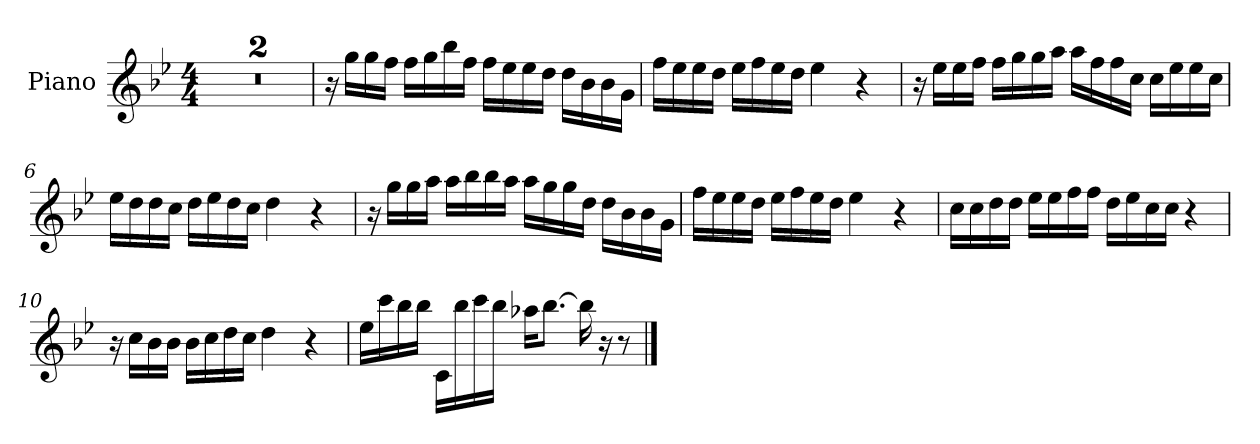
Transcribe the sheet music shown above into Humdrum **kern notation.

**kern
*part1
*staff1
*I"Piano
*I'Pno.
*clefG2
*k[b-e-]
!!LO:TX:omd:t=[quarter] = 80
*M4/4
*MM80
=1
1r
=2
1r
=3
16r
16ggLL
16gg
16ffJJ
16ffLL
16gg
16bb-
16ffJJ
16ffLL
16ee-
16ee-
16ddJJ
16ddLL
16b-
16b-
16gJJ
=4
16ffLL
16ee-
16ee-
16ddJJ
16ee-LL
16ff
16ee-
16ddJJ
4ee-
4r
!!LO:LB:g=z
=5
16r
16ee-LL
16ee-
16ffJJ
16ffLL
16gg
16gg
16aaJJ
16aaLL
16ff
16ff
16ccJJ
16ccLL
16ee-
16ee-
16ccJJ
=6
16ee-LL
16dd
16dd
16ccJJ
16ddLL
16ee-
16dd
16ccJJ
4dd
4r
=7
16r
16ggLL
16gg
16aaJJ
16aaLL
16bb-
16bb-
16aaJJ
16aaLL
16gg
16gg
16ddJJ
16ddLL
16b-
16b-
16gJJ
!!LO:LB:g=z
=8
16ffLL
16ee-
16ee-
16ddJJ
16ee-LL
16ff
16ee-
16ddJJ
4ee-
4r
=9
16ccLL
16cc
16dd
16ddJJ
16ee-LL
16ee-
16ff
16ffJJ
16ddLL
16ee-
16cc
16ccJJ
4r
=10
16r
16ccLL
16b-
16b-JJ
16b-LL
16cc
16dd
16ccJJ
4dd
4r
!!LO:LB:g=z
=11
16ee-LL
16ccc
16bb-
16bb-JJ
16cLL
16bb-
16ccc
16bb-JJ
16aa-XKL
[8.bb-J
16bb-]
16r
8r
==
*-
